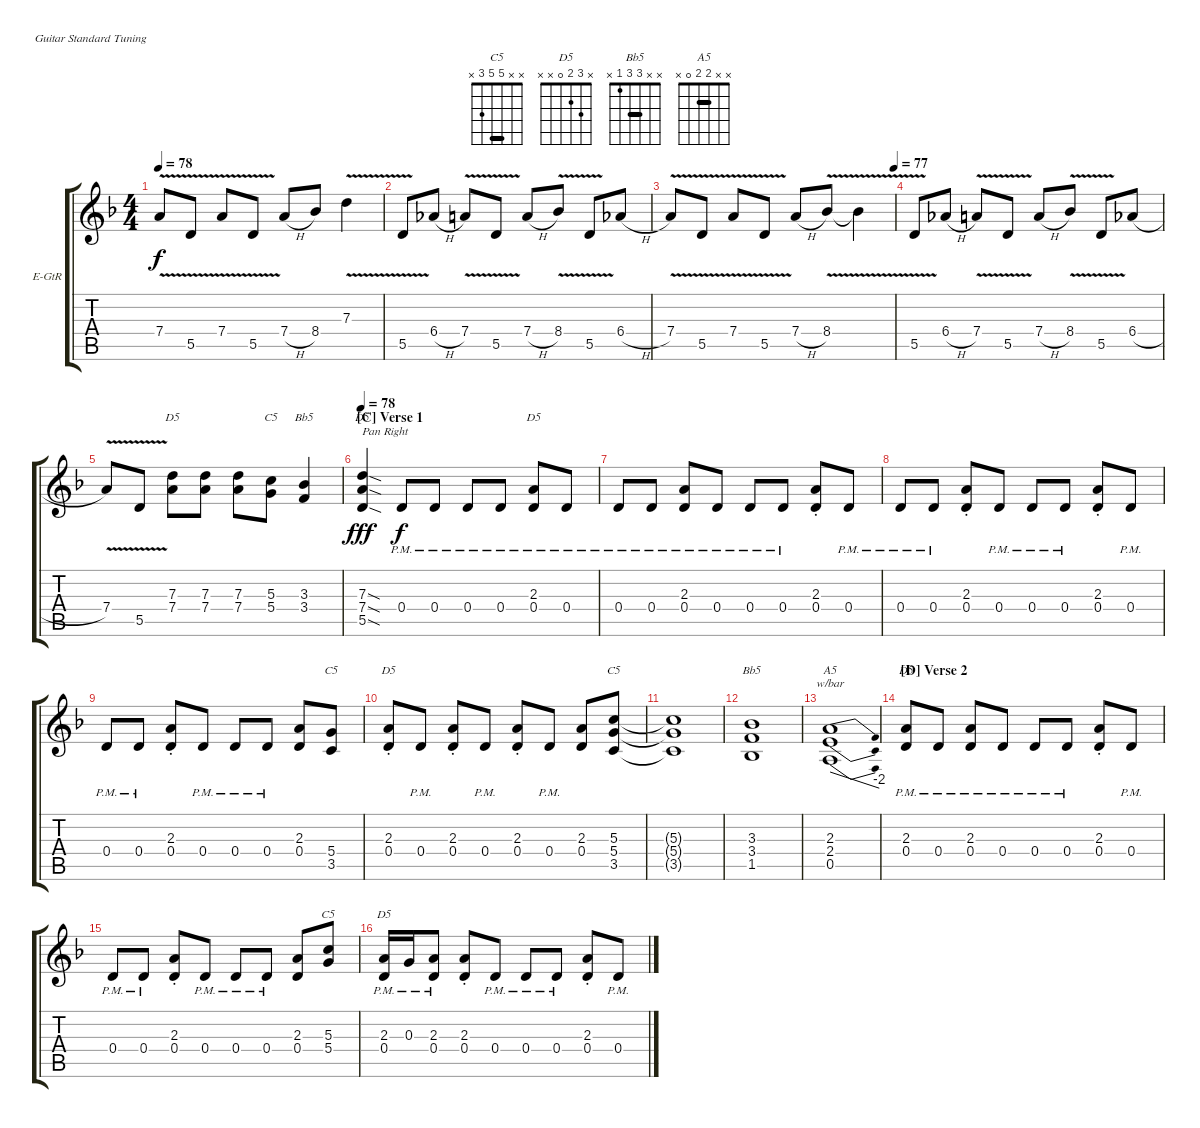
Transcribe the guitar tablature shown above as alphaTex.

\bracketExtendMode groupsimilarinstruments
\firstSystemTrackNameOrientation horizontal
\otherSystemsTrackNameOrientation horizontal
\track ("Vivian Campbell R" "E-GtR") {instrument distortionguitar}
\staff {score tabs}
\tuning (E4 B3 G3 D3 A2 E2)
\chord ("C5" x x 5 5 3 x) {barre 5}
\chord ("D5" x x 7 7 5 x) {firstfret 5 barre 7}
\chord ("Bb5" x x 3 3 1 x) {barre 3}
\chord ("D5" x 3 2 0 x x)
\chord ("A5" x x 2 2 0 x) {barre 2}
\ts (4 4)
\tempo 78
\clef g2
\ks dminor
7.4{v}.8{dy f} 5.5{v}.8 7.4{v}.8 5.5{v}.8 7.4{h}.8 8.4.8 7.3{v}.4 |
5.5{v}.8 6.4{h}.8 7.4{v}.8 5.5{v}.8 7.4{h}.8 8.4{v}.8 5.5{v}.8 6.4{h}.8 |
\tempo (77 1)
7.4{v}.8 5.5{v}.8 7.4{v}.8 5.5{v}.8 7.4{h}.8 8.4{v}.8 8.4{v t}.4 |
5.5{v}.8 6.4{h}.8 7.4{v}.8 5.5{v}.8 7.4{h}.8 8.4{v}.8 5.5{v}.8 6.4{h}.8 |
7.4{v}.8 5.5{v}.8 (7.4 7.3).8{ch "D5"} (7.4 7.3).8 (7.3 7.4).8 (5.3 5.4).8{ch "C5"} (3.3 3.4).4{ch "Bb5"} |
\section ("C" "Verse 1")
\tempo 78
(5.5{sod} 7.4{sod} 7.3{sod}).4{ch "D5" txt "Pan Right" dy fff} 0.4{pm}.8{dy f} 0.4{pm}.8 0.4{pm}.8 0.4{pm}.8 (0.4{pm} 2.3{pm}).8{ch "D5"} 0.4{pm}.8 |
0.4{pm}.8 0.4{pm}.8 (0.4{pm} 2.3{pm}).8 0.4{pm}.8 0.4{pm}.8 0.4{pm}.8 (0.4{st} 2.3{st}).8 0.4{pm}.8 |
0.4{pm}.8 0.4{pm}.8 (0.4{st} 2.3{st}).8 0.4{pm}.8 0.4{pm}.8 0.4{pm}.8 (0.4{st} 2.3{st}).8 0.4{pm}.8 |
0.4{pm}.8 0.4{pm}.8 (0.4{st} 2.3{st}).8 0.4{pm}.8 0.4{pm}.8 0.4{pm}.8 (0.4 2.3).8 (5.4 3.5).8{ch "C5"} |
(0.4{st} 2.3{st}).8{ch "D5"} 0.4{pm}.8 (0.4{st} 2.3{st}).8 0.4{pm}.8 (0.4{st} 2.3{st}).8 0.4{pm}.8 (0.4 2.3).8 (5.3 5.4 3.5).8{ch "C5"} |
(5.3{t} 5.4{t} 3.5{t}).1 |
(3.3 3.4 1.5).1{ch "Bb5"} |
(2.3 2.4 0.5).1{tbe (dive default 18 0 59.4 -8) ch "A5"} |
\section ("D" "Verse 2")
(0.4{pm} 2.3{pm}).8{ch "D5"} 0.4{pm}.8 (0.4{pm} 2.3{pm}).8 0.4{pm}.8 0.4{pm}.8 0.4{pm}.8 (0.4{st} 2.3{st}).8 0.4{pm}.8 |
0.4{pm}.8 0.4{pm}.8 (0.4{st} 2.3{st}).8 0.4{pm}.8 0.4{pm}.8 0.4{pm}.8 (2.3 0.4).8 (5.3 5.4).8{ch "C5"} |
(0.4{pm} 2.3{pm}).16{ch "D5"} 0.3{pm}.16 (0.4{pm} 2.3{pm}).8 (0.4{st} 2.3{st}).8 0.4{pm}.8 0.4{pm}.8 0.4{pm}.8 (0.4{st} 2.3{st}).8 0.4{pm}.8
